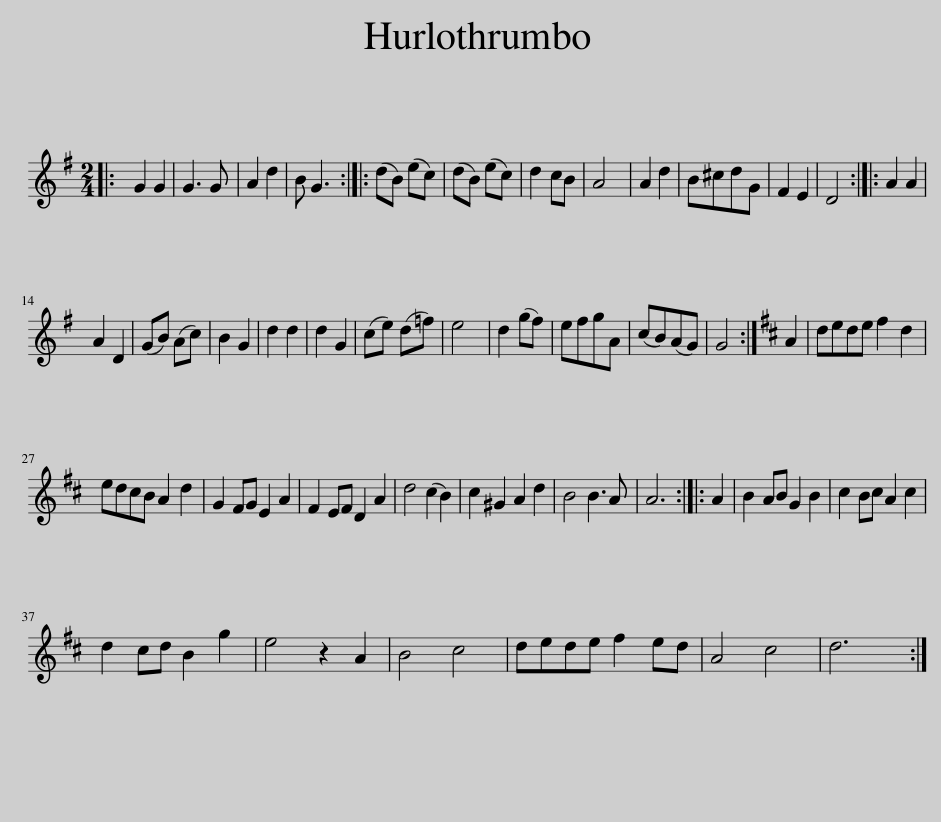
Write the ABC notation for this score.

X:1
L:1/8
M:2/4
I:linebreak $
K:G
V:1 treble
V:1
|: G2 G2 | G3 G | A2 d2 | B G3 :: (dB) (ec) | %5
 (dB) (ec) | d2 cB | A4 | A2 d2 | B^cdG | %10
 F2 E2 | D4 :: A2 A2 |$ A2 D2 | (GB) (Ac) | %15
 B2 G2 | d2 d2 | d2 G2 | (ce) (d=f) | e4 | %20
 d2 (gf) | efgA | (cB)(AG) | G4 :|[K:D] A2 | %25
 dede f2 d2 |$ edcB A2 d2 | G2 FG E2 A2 | F2 EF D2 A2 | d4 (c2 B2) | %30
 c2 ^G2 A2 d2 | B4 B3 A | A6 :: A2 | B2 AB G2 B2 | %35
 c2 Bc A2 c2 |$ d2 cd B2 g2 | e4 z2 A2 | B4 c4 | dede f2 ed | %40
 A4 c4 | d6 :| %42
